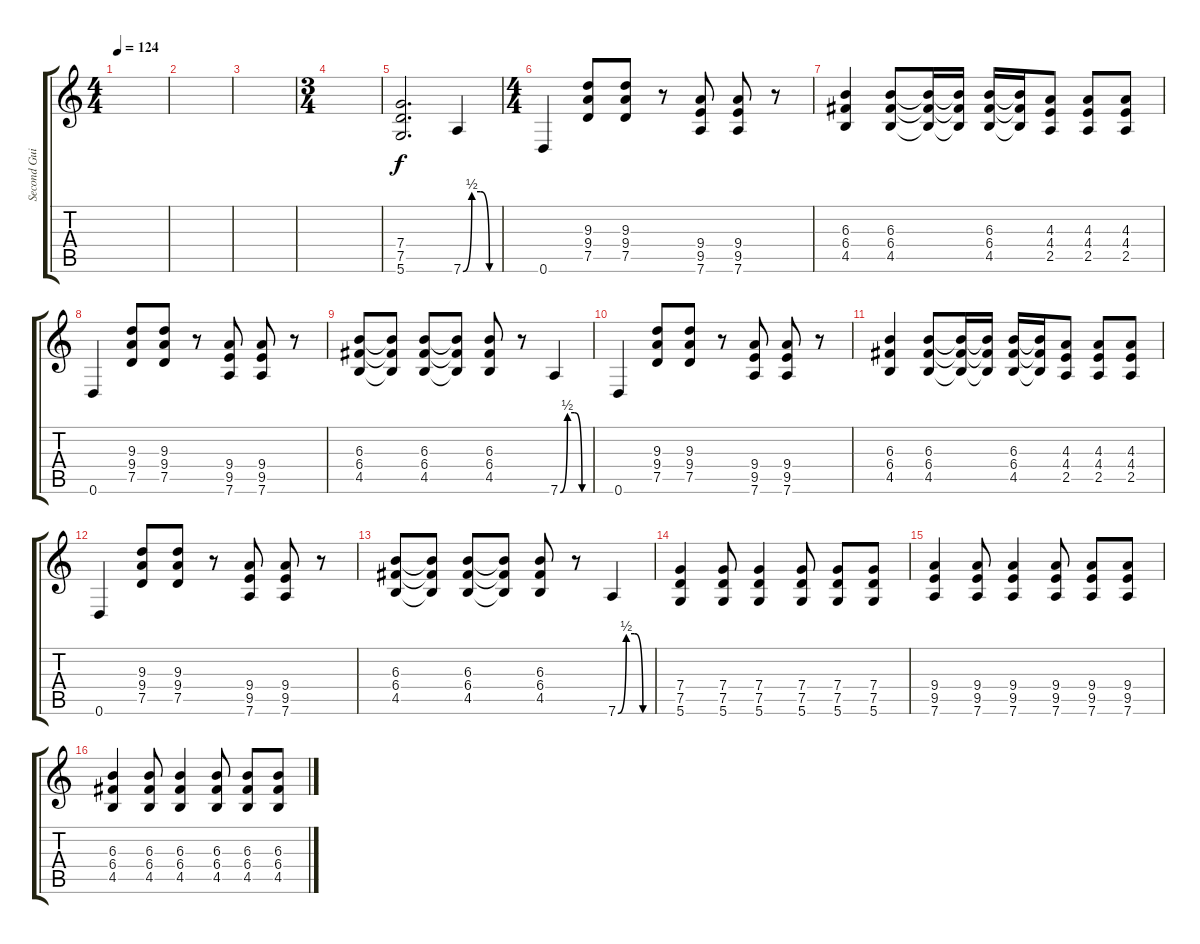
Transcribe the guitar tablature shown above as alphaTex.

\track ("Second Guitar" "Second Gui") {instrument distortionguitar}
\staff {score tabs}
\tuning (D4 A3 F3 C3 G2 D2) {hide}
\ts (4 4)
\tempo 124
\clef g2
\ks c
|
|
|
\ts (3 4)
|
(7.4 7.5 5.6).2{d} 7.6{be (custom 0 0 15 2 30 2 45 0 60 0)}.4 |
\ts (4 4)
0.6.4{volume 11} (9.3 9.4 7.5).8 (9.3 9.4 7.5).8 r.8 (9.4 9.5 7.6).8 (9.4 9.5 7.6).8 r.8 |
(6.3 6.4 4.5).4 (6.3 6.4 4.5).8 (6.3{t} 6.4{t} 4.5{t}).16 (6.3{t} 6.4{t} 4.5{t}).16 (6.3 6.4 4.5).16 (6.3{t} 6.4{t} 4.5{t}).16 (4.3 4.4 2.5).8 (4.3 4.4 2.5).8 (4.3 4.4 2.5).8 |
0.6.4 (9.3 9.4 7.5).8 (9.3 9.4 7.5).8 r.8 (9.4 9.5 7.6).8 (9.4 9.5 7.6).8 r.8 |
(6.3 6.4 4.5).8 (6.3{t} 6.4{t} 4.5{t}).8 (6.3 6.4 4.5).8 (6.3{t} 6.4{t} 4.5{t}).8 (6.3 6.4 4.5).8 r.8 7.6{be (custom 0 0 15 2 30 2 45 0 60 0)}.4 |
0.6.4 (9.3 9.4 7.5).8 (9.3 9.4 7.5).8 r.8 (9.4 9.5 7.6).8 (9.4 9.5 7.6).8 r.8 |
(6.3 6.4 4.5).4 (6.3 6.4 4.5).8 (6.3{t} 6.4{t} 4.5{t}).16 (6.3{t} 6.4{t} 4.5{t}).16 (6.3 6.4 4.5).16 (6.3{t} 6.4{t} 4.5{t}).16 (4.3 4.4 2.5).8 (4.3 4.4 2.5).8 (4.3 4.4 2.5).8 |
0.6.4 (9.3 9.4 7.5).8 (9.3 9.4 7.5).8 r.8 (9.4 9.5 7.6).8 (9.4 9.5 7.6).8 r.8 |
(6.3 6.4 4.5).8 (6.3{t} 6.4{t} 4.5{t}).8 (6.3 6.4 4.5).8 (6.3{t} 6.4{t} 4.5{t}).8 (6.3 6.4 4.5).8 r.8 7.6{be (custom 0 0 15 2 30 2 45 0 60 0)}.4 |
(7.4 7.5 5.6).4{volume 13} (7.4 7.5 5.6).8 (7.4 7.5 5.6).4 (7.4 7.5 5.6).8 (7.4 7.5 5.6).8 (7.4 7.5 5.6).8 |
(9.4 9.5 7.6).4 (9.4 9.5 7.6).8 (9.4 9.5 7.6).4 (9.4 9.5 7.6).8 (9.4 9.5 7.6).8 (9.4 9.5 7.6).8 |
(6.3 6.4 4.5).4 (6.3 6.4 4.5).8 (6.3 6.4 4.5).4 (6.3 6.4 4.5).8 (6.3 6.4 4.5).8 (6.3 6.4 4.5).8
